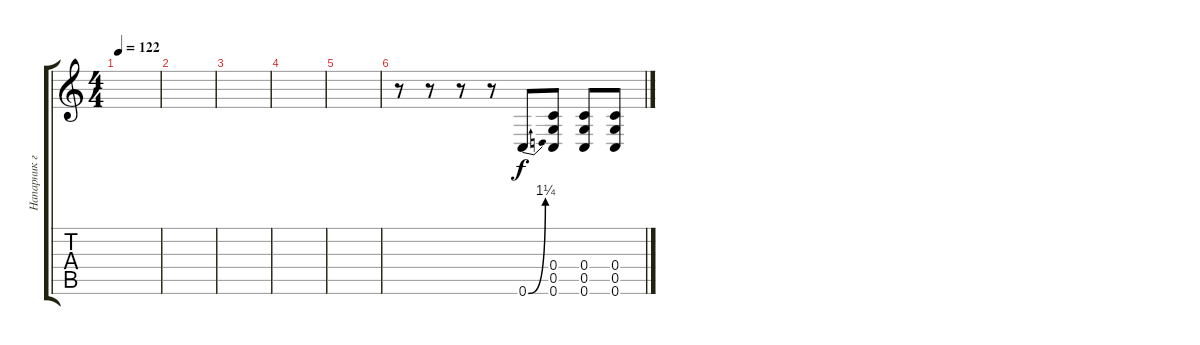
\track ("Напарник гитарист" "Напарник г") {instrument distortionguitar}
\staff {score tabs}
\tuning (D4 A3 F3 C3 G2 C2) {hide}
\ts (4 4)
\tempo 122
\clef g2
\ks c
|
|
|
|
|
r.8 r.8 r.8 r.8 0.6{be (bend 0 0 60 5)}.8 (0.4 0.5 0.6).8 (0.4 0.5 0.6).8 (0.4 0.5 0.6).8
